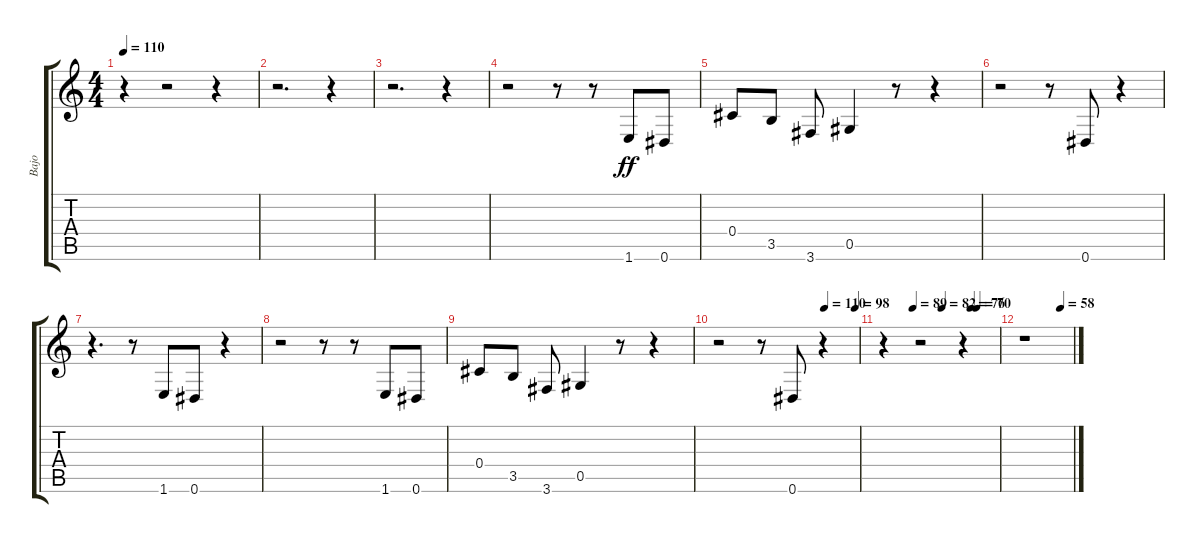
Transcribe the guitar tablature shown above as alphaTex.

\track ("Bajo" "Bajo") {instrument acousticbass}
\staff {score tabs}
\tuning (Eb4 Bb3 Gb3 Db3 Ab2 Eb2) {hide}
\ts (4 4)
\tempo 110
\clef g2
\ks c
r.4{dy f} r.2 r.4 |
r.2{d} r.4 |
r.2{d} r.4 |
r.2 r.8 r.8 1.6.8{dy ff} 0.6.8 |
0.4.8 3.5.8 3.6.8 0.5.4 r.8 r.4 |
r.2 r.8 0.6.8 r.4 |
r.4{d} r.8 1.6.8 0.6.8 r.4 |
r.2 r.8 r.8 1.6.8 0.6.8 |
0.4.8 3.5.8 3.6.8 0.5.4 r.8 r.4 |
\tempo (110 0.7604166666666666)
\tempo (98 0.9791666666666666)
r.2 r.8 0.6.8 r.4 |
\tempo (89 0.2604166666666667)
\tempo (82 0.5104166666666666)
\tempo (76 0.7604166666666666)
\tempo (70 0.8104166666666667)
r.4 r.2 r.4 |
\tempo (58 0.75)
r.1
